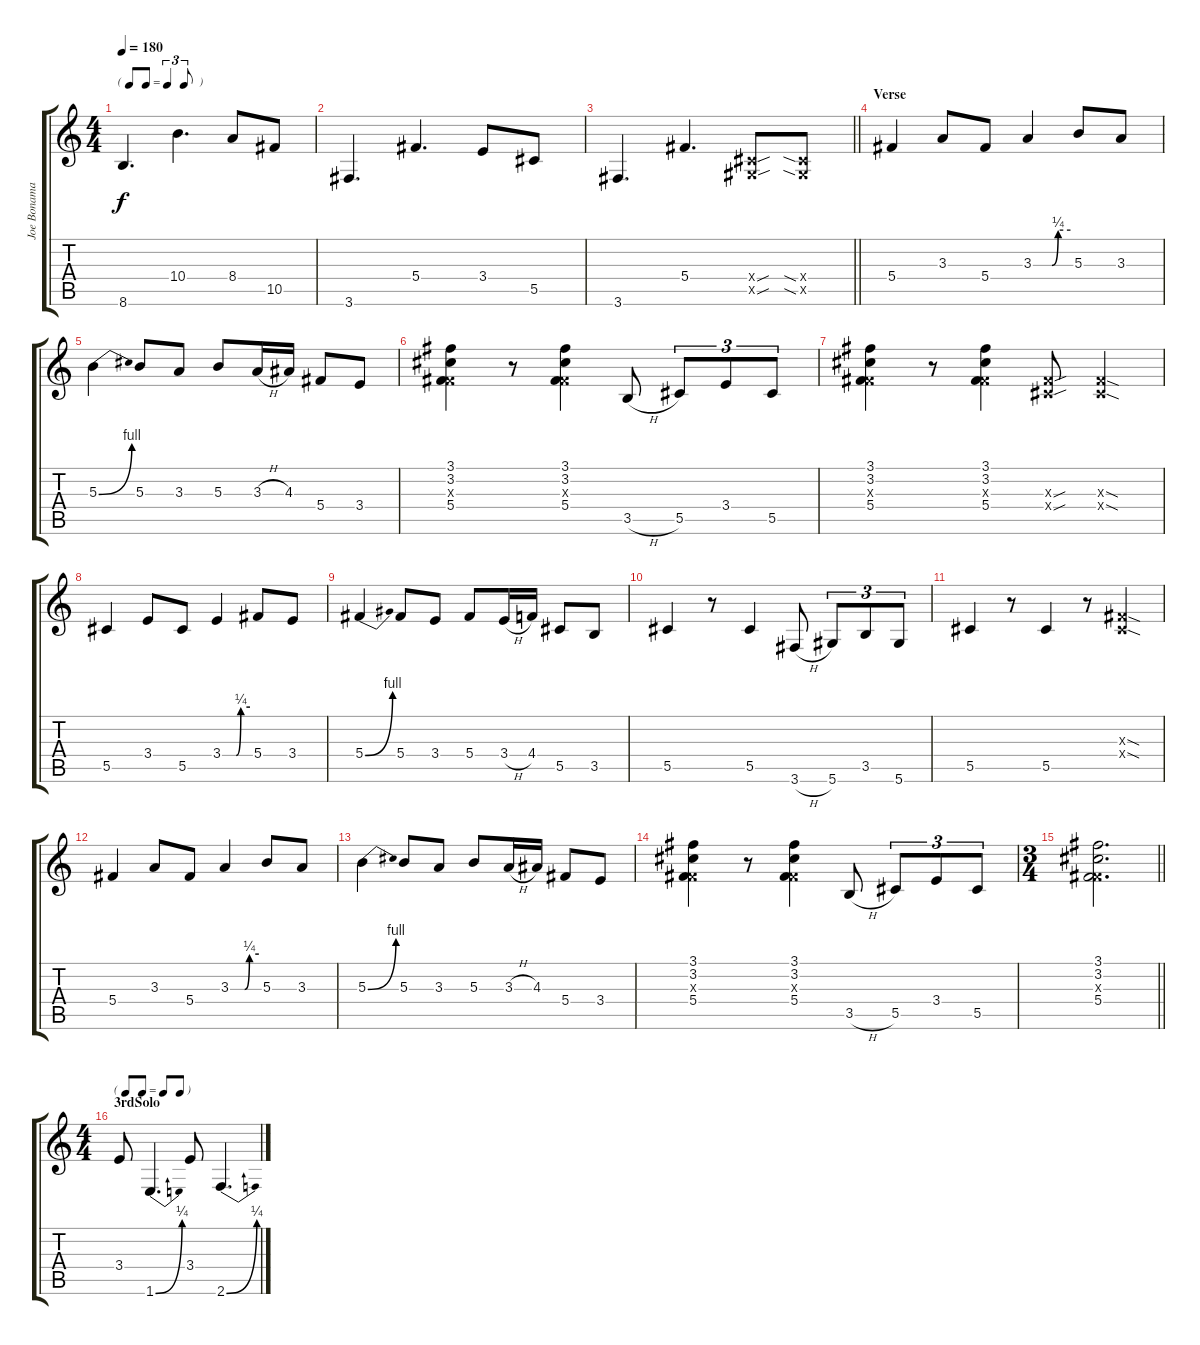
\track ("Joe Bonamassa" "Joe Bonama") {instrument overdrivenguitar}
\staff {score tabs}
\tuning (Eb4 Bb3 Gb3 Db3 Ab2 Eb2) {hide}
\ts (4 4)
\tf triplet8th
\tempo 180
\clef g2
\ks c
8.6.4{d dy f} 10.4.4{d} 8.4.8 10.5.8 |
3.6.4{d} 5.4.4{d} 3.4.8 5.5.8 |
\barLineRight lightlight
3.6.4{d} 5.4.4{d} (0.4{sou x} 0.5{sou x}).8 (0.4{sia x} 0.5{sia x}).8 |
\section ("" "Verse")
5.4.4 3.3.8 5.4.8 3.3{be (custom 0 0 30 0 40 1 60 1)}.4 5.3.8 3.3.8 |
5.3{be (bend 0 0 60 4)}.4 5.3.8 3.3.8 5.3.8 3.3{h}.16 4.3.16 5.4.8 3.4.8 |
(3.1 3.2 0.3{x} 5.4).4 r.8 (3.1 3.2 0.3{x} 5.4).4 3.5{h}.8 5.5.8{tu (3 2)} 3.4.8{tu (3 2)} 5.5.8{tu (3 2)} |
(3.1 3.2 0.3{x} 5.4).4 r.8 (3.1 3.2 0.3{x} 5.4).4 (0.3{sou x} 0.4{sou x}).8 (0.3{sod x} 0.4{sod x}).4 |
5.5.4 3.4.8 5.5.8 3.4{be (custom 0 0 30 0 40 1 60 1)}.4 5.4.8 3.4.8 |
5.4{be (bend 0 0 60 4)}.4 5.4.8 3.4.8 5.4.8 3.4{h}.16 4.4.16 5.5.8 3.5.8 |
5.5.4 r.8 5.5.4 3.6{h}.8 5.6.8{tu (3 2)} 3.5.8{tu (3 2)} 5.6.8{tu (3 2)} |
5.5.4 r.8 5.5.4 r.8 (0.3{sod x} 0.4{sod x}).4 |
5.4.4 3.3.8 5.4.8 3.3{be (custom 0 0 30 0 40 1 60 1)}.4 5.3.8 3.3.8 |
5.3{be (bend 0 0 60 4)}.4 5.3.8 3.3.8 5.3.8 3.3{h}.16 4.3.16 5.4.8 3.4.8 |
(3.1 3.2 0.3{x} 5.4).4 r.8 (3.1 3.2 0.3{x} 5.4).4 3.5{h}.8 5.5.8{tu (3 2)} 3.4.8{tu (3 2)} 5.5.8{tu (3 2)} |
\ts (3 4)
\barLineRight lightlight
(3.1 3.2 0.3{x} 5.4).2{d} |
\ts (4 4)
\tf none
\section ("" "3rdSolo")
3.4.8 1.6{be (bend 0 0 60 1)}.4{d} 3.4.8 2.6{be (bend 0 0 60 1)}.4{d}
